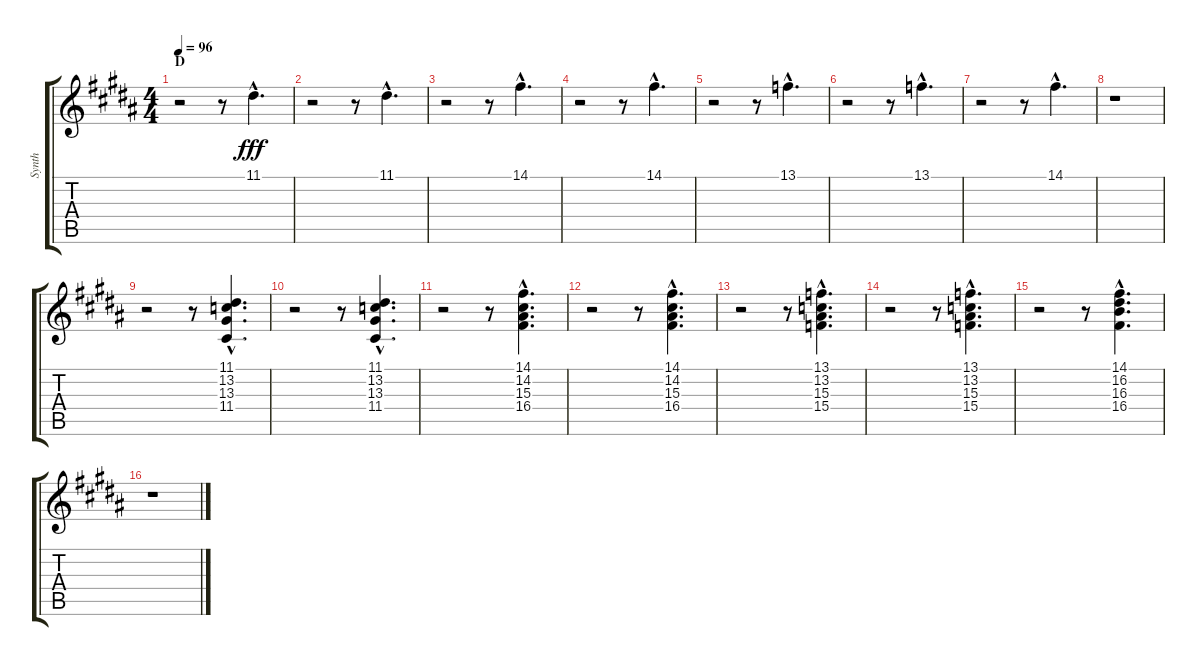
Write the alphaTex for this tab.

\track ("Synth" "Synth") {instrument lead6voice}
\staff {score tabs}
\tuning (E4 B3 G3 D3 A2 E2) {hide}
\ts (4 4)
\section ("" "D")
\tempo 96
\clef g2
\ks b
r.2{dy f} r.8 11.1{hac}.4{d dy fff instrument lead6voice} |
r.2 r.8 11.1{hac}.4{d} |
r.2 r.8 14.1{hac}.4{d} |
r.2 r.8 14.1{hac}.4{d} |
r.2 r.8 13.1{hac}.4{d} |
r.2 r.8 13.1{hac}.4{d} |
r.2 r.8 14.1{hac}.4{d} |
r.1 |
r.2 r.8 (11.1{hac} 13.2{hac} 13.3{hac} 11.4{hac}).4{d instrument lead6voice} |
r.2 r.8 (11.1{hac} 13.2{hac} 13.3{hac} 11.4{hac}).4{d} |
r.2 r.8 (14.1{hac} 14.2{hac} 15.3{hac} 16.4{hac}).4{d} |
r.2 r.8 (14.1{hac} 14.2{hac} 15.3{hac} 16.4{hac}).4{d} |
r.2 r.8 (13.1{hac} 13.2{hac} 15.3{hac} 15.4{hac}).4{d} |
r.2 r.8 (13.1{hac} 13.2{hac} 15.3{hac} 15.4{hac}).4{d} |
r.2 r.8 (14.1{hac} 16.2{hac} 16.3{hac} 16.4{hac}).4{d} |
r.1
